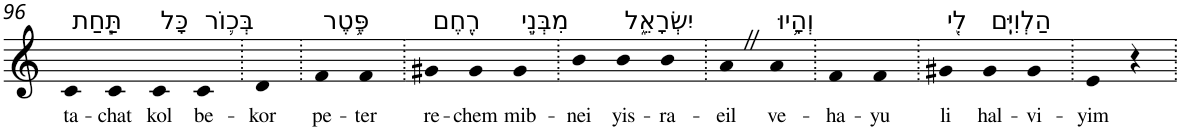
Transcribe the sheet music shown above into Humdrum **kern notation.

**kern	**text
*part1	*part1
*staff1	*staff1
*I"Piano	*
*I'Pno	*
!!LO:PB:g=z
*clefG2	*
*k[]	*
=96	=96
!LO:TX:a:t=תַּ֧חַת	!
!	!LO:LY:b
4c	ta-
!	!LO:LY:b
4c	-chat
!LO:TX:a:t=כָּל	!
!	!LO:LY:b
4c	kol
!LO:TX:a:t=בְּכ֛וֹר	!
!	!LO:LY:b
4c	be-
=97.	=97.
!	!LO:LY:b
4d	-kor
=98.	=98.
!LO:TX:a:t=פֶּ֥טֶר	!
!	!LO:LY:b
4f	pe-
!	!LO:LY:b
4f	-ter
=99.	=99.
!LO:TX:a:t=רֶ֖חֶם	!
!	!LO:LY:b
4g#X	re-
!	!LO:LY:b
4g#	-chem
!LO:TX:a:t=מִבְּנֵ֣י	!
!	!LO:LY:b
4g#	mib-
=100.	=100.
!	!LO:LY:b
4b	-nei
!LO:TX:a:t=יִשְׂרָאֵ֑ל	!
!	!LO:LY:b
4b	yis-
!	!LO:LY:b
4b	-ra-
=101.	=101.
!	!LO:LY:b
4aZ	-eil
!LO:TX:a:t=וְהָ֥יוּ	!
!	!LO:LY:b
4a	ve-
=102.	=102.
!	!LO:LY:b
4f	-ha-
!	!LO:LY:b
4f	-yu
=103.	=103.
!LO:TX:a:t=לִ֖י	!
!	!LO:LY:b
4g#X	li
!LO:TX:a:t=הַלְוִיִּֽם	!
!	!LO:LY:b
4g#	hal-
!	!LO:LY:b
4g#	-vi-
=104.	=104.
!	!LO:LY:b
4e	-yim
4r	.
=.	=.
*-	*-
